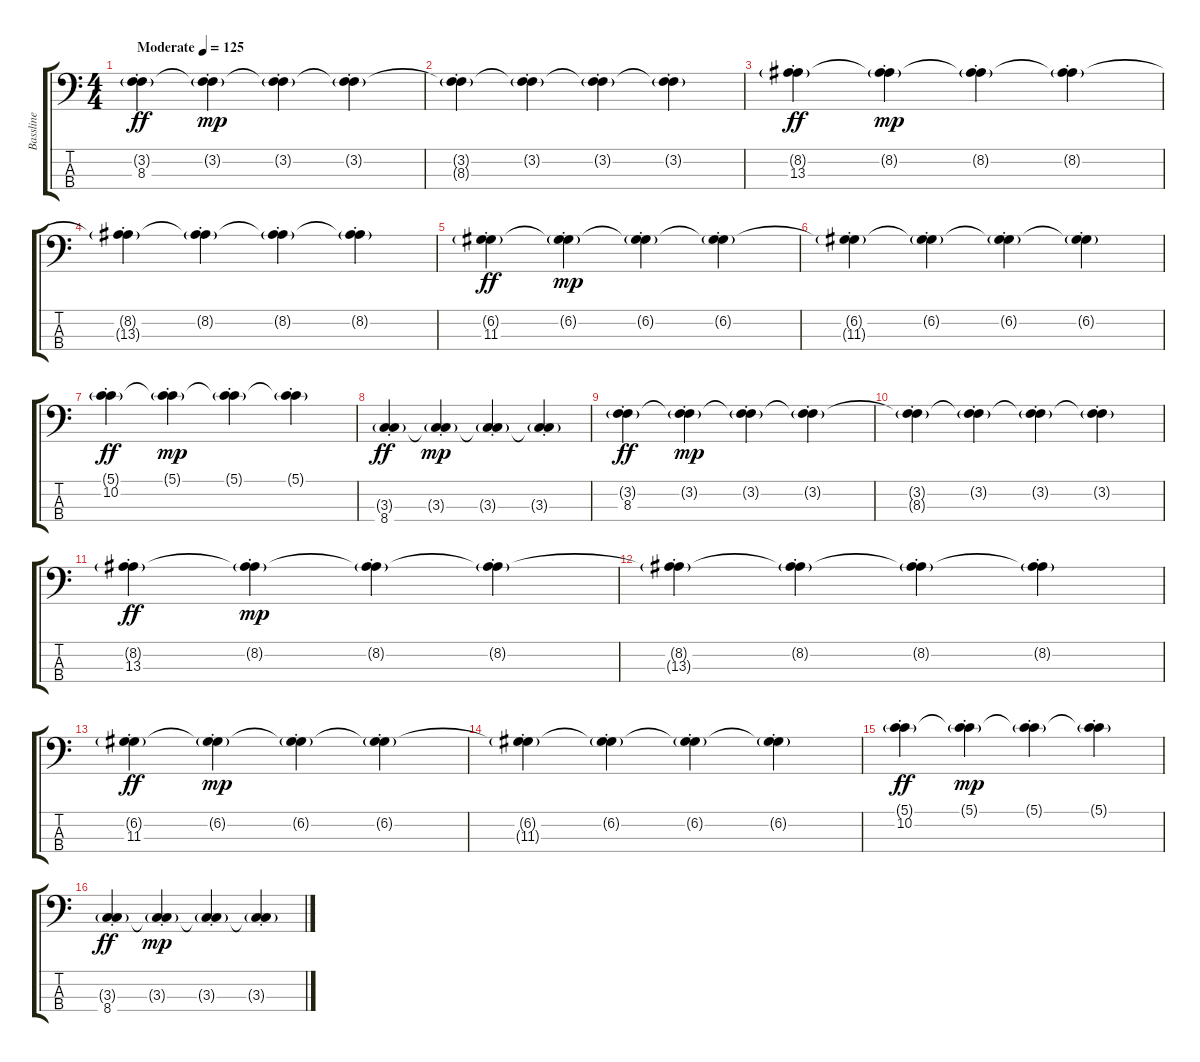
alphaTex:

\track ("Bassline" "Bassline") {instrument electricbassfinger}
\staff {score tabs}
\tuning (G2 D2 A1 E1) {hide}
\ts (4 4)
\tempo (125 "Moderate")
\clef f4
\ks c
(3.2{g st} 8.3).4{dy ff instrument electricbassfinger} (3.2{g st} 8.3{t}).4{dy mp} (3.2{g st} 8.3{t}).4 (3.2{g st} 8.3{t}).4 |
(3.2{g st} 8.3{t}).4 (3.2{g st} 8.3{t}).4 (3.2{g st} 8.3{t}).4 (3.2{g st} 8.3{t}).4 |
(8.2{g st} 13.3).4{dy ff} (8.2{g st} 13.3{t}).4{dy mp} (8.2{g st} 13.3{t}).4 (8.2{g st} 13.3{t}).4 |
(8.2{g st} 13.3{t}).4 (8.2{g st} 13.3{t}).4 (8.2{g st} 13.3{t}).4 (8.2{g st} 13.3{t}).4 |
(6.2{g st} 11.3).4{dy ff} (6.2{g st} 11.3{t}).4{dy mp} (6.2{g st} 11.3{t}).4 (6.2{g st} 11.3{t}).4 |
(6.2{g st} 11.3{t}).4 (6.2{g st} 11.3{t}).4 (6.2{g st} 11.3{t}).4 (6.2{g st} 11.3{t}).4 |
(5.1{g st} 10.2).4{dy ff} (5.1{g st} 10.2{t}).4{dy mp} (5.1{g st} 10.2{t}).4 (5.1{g st} 10.2{t}).4 |
(3.3{g st} 8.4).4{dy ff} (3.3{g st} 8.4{t}).4{dy mp} (3.3{g st} 8.4{t}).4 (3.3{g st} 8.4{t}).4 |
(3.2{g st} 8.3).4{dy ff} (3.2{g st} 8.3{t}).4{dy mp} (3.2{g st} 8.3{t}).4 (3.2{g st} 8.3{t}).4 |
(3.2{g st} 8.3{t}).4 (3.2{g st} 8.3{t}).4 (3.2{g st} 8.3{t}).4 (3.2{g st} 8.3{t}).4 |
(8.2{g st} 13.3).4{dy ff} (8.2{g st} 13.3{t}).4{dy mp} (8.2{g st} 13.3{t}).4 (8.2{g st} 13.3{t}).4 |
(8.2{g st} 13.3{t}).4 (8.2{g st} 13.3{t}).4 (8.2{g st} 13.3{t}).4 (8.2{g st} 13.3{t}).4 |
(6.2{g st} 11.3).4{dy ff} (6.2{g st} 11.3{t}).4{dy mp} (6.2{g st} 11.3{t}).4 (6.2{g st} 11.3{t}).4 |
(6.2{g st} 11.3{t}).4 (6.2{g st} 11.3{t}).4 (6.2{g st} 11.3{t}).4 (6.2{g st} 11.3{t}).4 |
(5.1{g st} 10.2).4{dy ff} (5.1{g st} 10.2{t}).4{dy mp} (5.1{g st} 10.2{t}).4 (5.1{g st} 10.2{t}).4 |
(3.3{g st} 8.4).4{dy ff} (3.3{g st} 8.4{t}).4{dy mp} (3.3{g st} 8.4{t}).4 (3.3{g st} 8.4{t}).4
